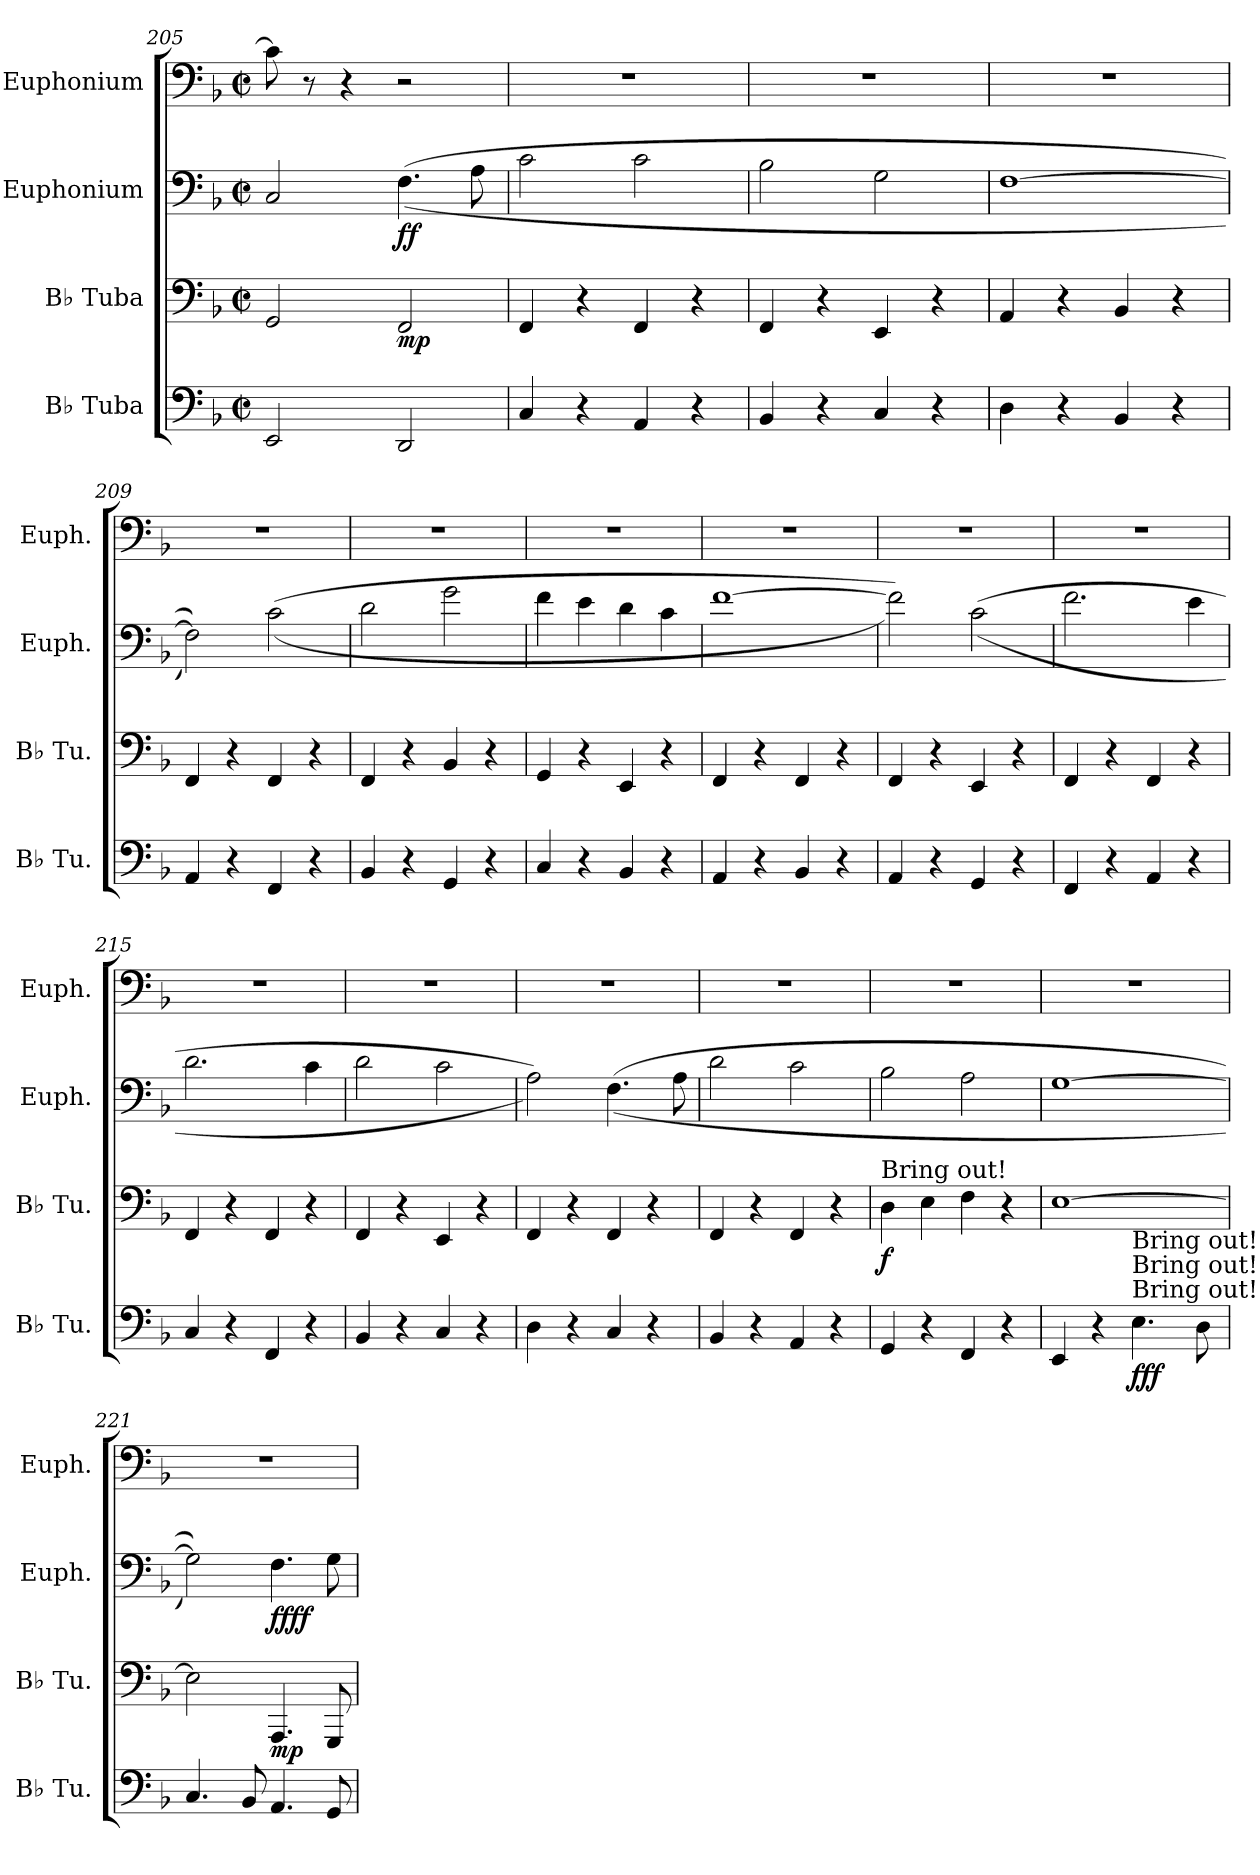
**kern	**dynam	**kern	**dynam	**kern	**dynam	**kern
*part4	*part4	*part3	*part3	*part2	*part2	*part1
*staff4	*staff4	*staff3	*staff3	*staff2	*staff2	*staff1
*I"B♭ Tuba	*	*I"B♭ Tuba	*	*I"Euphonium	*	*I"Euphonium
*I'B♭ Tu.	*	*I'B♭ Tu.	*	*I'Euph.	*	*I'Euph.
!!LO:LB:g=z
*clefF4	*	*clefF4	*	*clefF4	*	*clefF4
*k[b-]	*	*k[b-]	*	*k[b-]	*	*k[b-]
*M2/2	*	*M2/2	*	*M2/2	*	*M2/2
*met(c|)	*	*met(c|)	*	*met(c|)	*	*met(c|)
=205	=205	=205	=205	=205	=205	=205
2EE/	.	2GG/	.	2C/	.	8c\]
.	.	.	.	.	.	8r
.	.	.	.	.	.	4r
!	!LO:DY:b	!	!	!	!	!
!	!LO:DY:n=1:b	!	!	!	!	!
!	!LO:DY:n=2:b	!	!LO:DY:b	!	!LO:DY:b	!
!	!	!	!	!	!LO:DY:n=1:b	!
2DD/	mp mp mp	2FF/	mp	((4.F\	f f	2r
.	.	.	.	8A\	.	.
=206	=206	=206	=206	=206	=206	=206
4C/	.	4FF/	.	2c\	.	1r
4r	.	4r	.	.	.	.
4AA/	.	4FF/	.	2c\	.	.
4r	.	4r	.	.	.	.
=207	=207	=207	=207	=207	=207	=207
4BB-/	.	4FF/	.	2B-\	.	1r
4r	.	4r	.	.	.	.
4C/	.	4EE/	.	2G\	.	.
4r	.	4r	.	.	.	.
=208	=208	=208	=208	=208	=208	=208
4D\	.	4AA/	.	[1F	.	1r
4r	.	4r	.	.	.	.
4BB-/	.	4BB-/	.	.	.	.
4r	.	4r	.	.	.	.
=209	=209	=209	=209	=209	=209	=209
4AA/	.	4FF/	.	2F\]))	.	1r
4r	.	4r	.	.	.	.
4FF/	.	4FF/	.	((2c\	.	.
4r	.	4r	.	.	.	.
=210	=210	=210	=210	=210	=210	=210
4BB-/	.	4FF/	.	2d\	.	1r
4r	.	4r	.	.	.	.
4GG/	.	4BB-/	.	2g\	.	.
4r	.	4r	.	.	.	.
=211	=211	=211	=211	=211	=211	=211
4C/	.	4GG/	.	4f\	.	1r
4r	.	4r	.	4e\	.	.
4BB-/	.	4EE/	.	4d\	.	.
4r	.	4r	.	4c\	.	.
=212	=212	=212	=212	=212	=212	=212
4AA/	.	4FF/	.	[1f	.	1r
4r	.	4r	.	.	.	.
4BB-/	.	4FF/	.	.	.	.
4r	.	4r	.	.	.	.
!!LO:LB:g=z
=213	=213	=213	=213	=213	=213	=213
4AA/	.	4FF/	.	2f\]))	.	1r
4r	.	4r	.	.	.	.
4GG/	.	4EE/	.	((2c\	.	.
4r	.	4r	.	.	.	.
=214	=214	=214	=214	=214	=214	=214
4FF/	.	4FF/	.	2.f\	.	1r
4r	.	4r	.	.	.	.
4AA/	.	4FF/	.	.	.	.
4r	.	4r	.	4e\	.	.
=215	=215	=215	=215	=215	=215	=215
4C/	.	4FF/	.	2.d\	.	1r
4r	.	4r	.	.	.	.
4FF/	.	4FF/	.	.	.	.
4r	.	4r	.	4c\	.	.
=216	=216	=216	=216	=216	=216	=216
4BB-/	.	4FF/	.	2d\	.	1r
4r	.	4r	.	.	.	.
4C/	.	4EE/	.	2c\	.	.
4r	.	4r	.	.	.	.
=217	=217	=217	=217	=217	=217	=217
4D\	.	4FF/	.	2A\))	.	1r
4r	.	4r	.	.	.	.
4C/	.	4FF/	.	((4.F\	.	.
4r	.	4r	.	.	.	.
.	.	.	.	8A\	.	.
=218	=218	=218	=218	=218	=218	=218
4BB-/	.	4FF/	.	2d\	.	1r
4r	.	4r	.	.	.	.
4AA/	.	4FF/	.	2c\	.	.
4r	.	4r	.	.	.	.
=219	=219	=219	=219	=219	=219	=219
!	!	!LO:TX:a:t=Bring out!	!	!	!	!
!	!	!	!LO:DY:b	!	!	!
4GG/	.	4D\	f	2B-\	.	1r
4r	.	4E\	.	.	.	.
4FF/	.	4F\	.	2A\	.	.
4r	.	4r	.	.	.	.
=220	=220	=220	=220	=220	=220	=220
4EE/	.	[1E	.	[1G	.	1r
4r	.	.	.	.	.	.
!LO:TX:a:t=Bring out!	!	!	!	!	!	!
!LO:TX:a:t=Bring out!	!	!	!	!	!	!
!LO:TX:a:t=Bring out!	!	!	!	!	!	!
!	!LO:DY:b	!	!	!	!	!
!	!LO:DY:n=1:b	!	!	!	!	!
4.E\	ff f	.	.	.	.	.
8D\	.	.	.	.	.	.
!!LO:PB:g=z
=221	=221	=221	=221	=221	=221	=221
4.C/	.	2E\]	.	2G\]))	.	1r
8BB-/	.	.	.	.	.	.
!	!	!	!LO:DY:b	!	!LO:DY:b	!
!	!	!	!	!	!LO:DY:n=1:b	!
4.AA/	.	4.AAA/	mp	4.F\	ff ff	.
8GG/	.	8GGG/	.	8G\	.	.
=	=	=	=	=	=	=
*-	*-	*-	*-	*-	*-	*-
